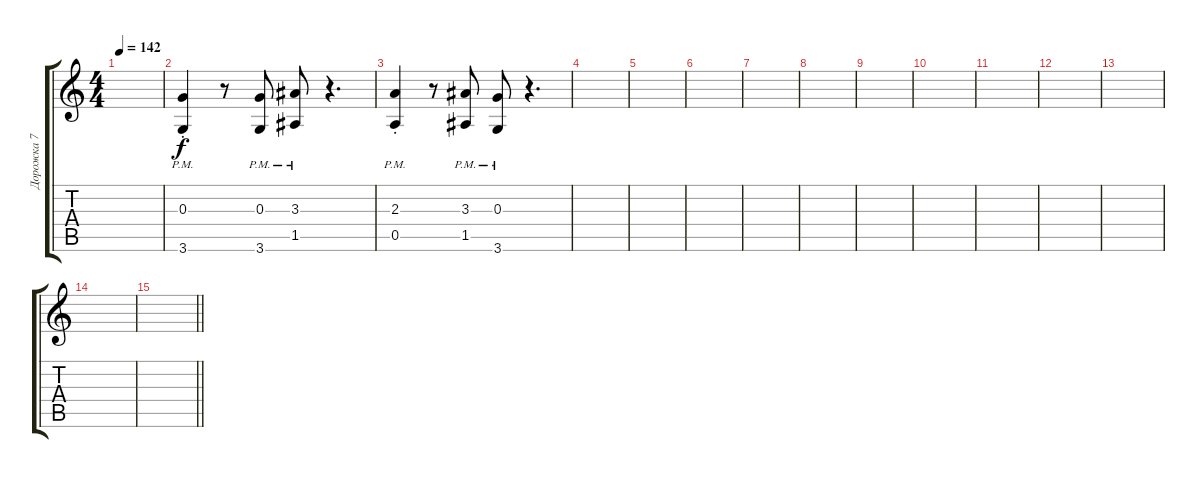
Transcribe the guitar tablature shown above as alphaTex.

\track ("Дорожка 7" "Дорожка 7") {instrument contrabass}
\staff {score tabs}
\tuning (E4 B3 G3 D3 A2 E2) {hide}
\ts (4 4)
\tempo 142
\clef g2
\ks c
|
(0.3{pm st} 3.6{pm st}).4 r.8 (0.3{pm} 3.6{pm}).8 (3.3{pm} 1.5{pm}).8 r.4{d} |
(2.3{pm st} 0.5{pm st}).4 r.8 (3.3{pm} 1.5{pm}).8 (0.3{pm} 3.6{pm}).8 r.4{d} |
|
|
|
|
|
|
|
|
|
|
|
\barLineRight lightlight
